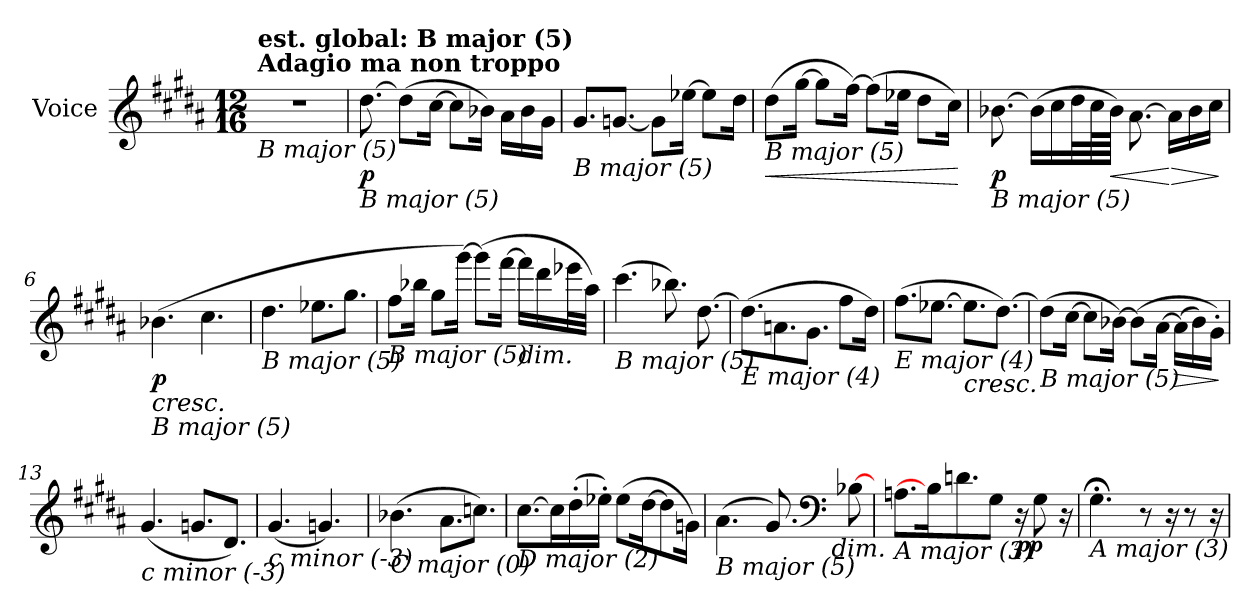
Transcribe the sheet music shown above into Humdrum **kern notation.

**kern	**dynam
*part1	*part1
*staff1	*staff1
*I"Voice	*
*I'V	*
*clefG2	*
*k[f#c#g#d#a#]	*
*M12/16	*
*MM60	*
=1	=1
!LO:TX:a:B:t=Adagio ma non troppo	!
!LO:TX:a:B:t=est. global&colon; B major (5)	!
!LO:TX:b:i:t=B major (5)	!
2.r	.
=2	=2
!LO:TX:b:i:t=B major (5)	!
!	!LO:DY:b
[8.dd#i\	p
(>8dd#i\L]	.
[16cc#i\Jk	.
8cc#i\L]	.
16b-Xi\Jk)	.
16a#i\LL	.
16b-i\	.
16g#i\JJ	.
=3	=3
!LO:TX:b:i:t=B major (5)	!
8.g#i/L	.
[8.gn/J	.
8g\L]	.
[16ee-Xi\Jk	.
8ee-i\L]	.
16dd#i\Jk	.
=4	=4
!LO:TX:b:i:t=B major (5)	!
!	!LO:HP:b
(>8dd#i\L	<
[16gg#i\Jk	.
8gg#i\L]	.
[16ff#i\Jk)	.
(>8ff#i\L]	.
16ee-Xi\Jk	.
8dd#i\L	.
16cc#i\Jk)	.
.	[
!!LO:LB:g=z
=5	=5
!LO:TX:b:i:t=B major (5)	!
!	!LO:DY:b
[8.b-Xi\	p
(>16b-i\LL]	.
16cc#i\	.
32dd#i\L	.
64cc#i\L	.
!	!LO:HP:b
64b-i\JJJJ)	<
[8.a#i\	.
!	!LO:HP:n=1:b
16a#i\LL]	[ >
16b-i\	.
16cc#i\JJ	.
.	]
=6	=6
!LO:TX:b:i:t=cresc.	!
!LO:TX:b:i:t=B major (5)	!
!	!LO:DY:b
(>4.b-Xi\	p
4.cc#i\	.
=7	=7
!LO:TX:b:i:t=B major (5)	!
4.dd#i\	.
8.ee-Xi\L	.
8.gg#i\J	.
=8	=8
!LO:TX:b:i:t=B major (5)	!
8ff#i\L	.
16bb-Xi\Jk	.
8gg#i\L	.
[16ggg#i\Jk)	.
(>8ggg#i\L]	.
[16fff#i\Jk	.
!LO:TX:b:i:t=dim.	!
16fff#i\LL]	.
16ddd#i\	.
32eee-Xi\L	.
32aa#i\JJJ)	.
!!LO:LB:g=z
=9	=9
!LO:TX:b:i:t=B major (5)	!
(>4.ccc#i\	.
8.bb-Xi\)	.
[8.dd#i\	.
=10	=10
!LO:TX:b:i:t=E major (4)	!
(>8.dd#i\L]	.
8.ani\	.
8.g#i\J	.
8ff#i\L	.
16dd#i\Jk)	.
=11	=11
!LO:TX:b:i:t=E major (4)	!
(>8.ff#i\L	.
[8.ee-Xi\J	.
!LO:TX:b:i:t=cresc.	!
8.ee-i\L]	.
[8.dd#i\J)	.
=12	=12
!LO:TX:b:i:t=B major (5)	!
(>8dd#i\L]	.
[16cc#i\Jk	.
8cc#i\L]	.
[16b-Xi\Jk)	.
(>8b-i\L]	.
[16a#i\Jk	.
!	!LO:HP:b
(>16a#i\LL]	>
16b-i\)	.
16g#'i\JJ)	.
.	]
=13	=13
!LO:TX:b:i:t=c minor (-3)	!
(<4.g#i/	.
8.gn/L	.
8.d#i/J)	.
=14	=14
!LO:TX:b:i:t=c minor (-3)	!
(<4.g#i/	.
4.gn/)	.
!!LO:LB:g=z
=15	=15
!LO:TX:b:i:t=C major (0)	!
(>4.b-Xi\	.
8.a#i\L	.
8.ccn\J)	.
=16	=16
!LO:TX:b:i:t=D major (2)	!
[8.cc#i\L	.
16cc#i\L]	.
(>16dd#'i\	.
16ee-X'i\JJ)	.
(>8ee-i\L	.
[16dd#i\K	.
8dd#i\]	.
16gn\Jk)	.
=17	=17
!LO:TX:b:i:t=B major (5)	!
(>4.a#i\	.
8.g#i/)	.
*clefF4	*
!LO:TX:b:i:t=dim.	!
16ryy	.
[8B-Xi\	.
=18	=18
!LO:TX:b:i:t=A major (3)	!
8.Ani\L	.
16B-i\]	.
8.dni\	.
8G#i\J	.
!	!LO:DY:b
16r	pp
8G#i\	.
16r	.
=19	=19
!LO:TX:b:i:t=A major (3)	!
4.G#;<i\	.
8r	.
16r	.
8r	.
16r	.
=	=
*-	*-
